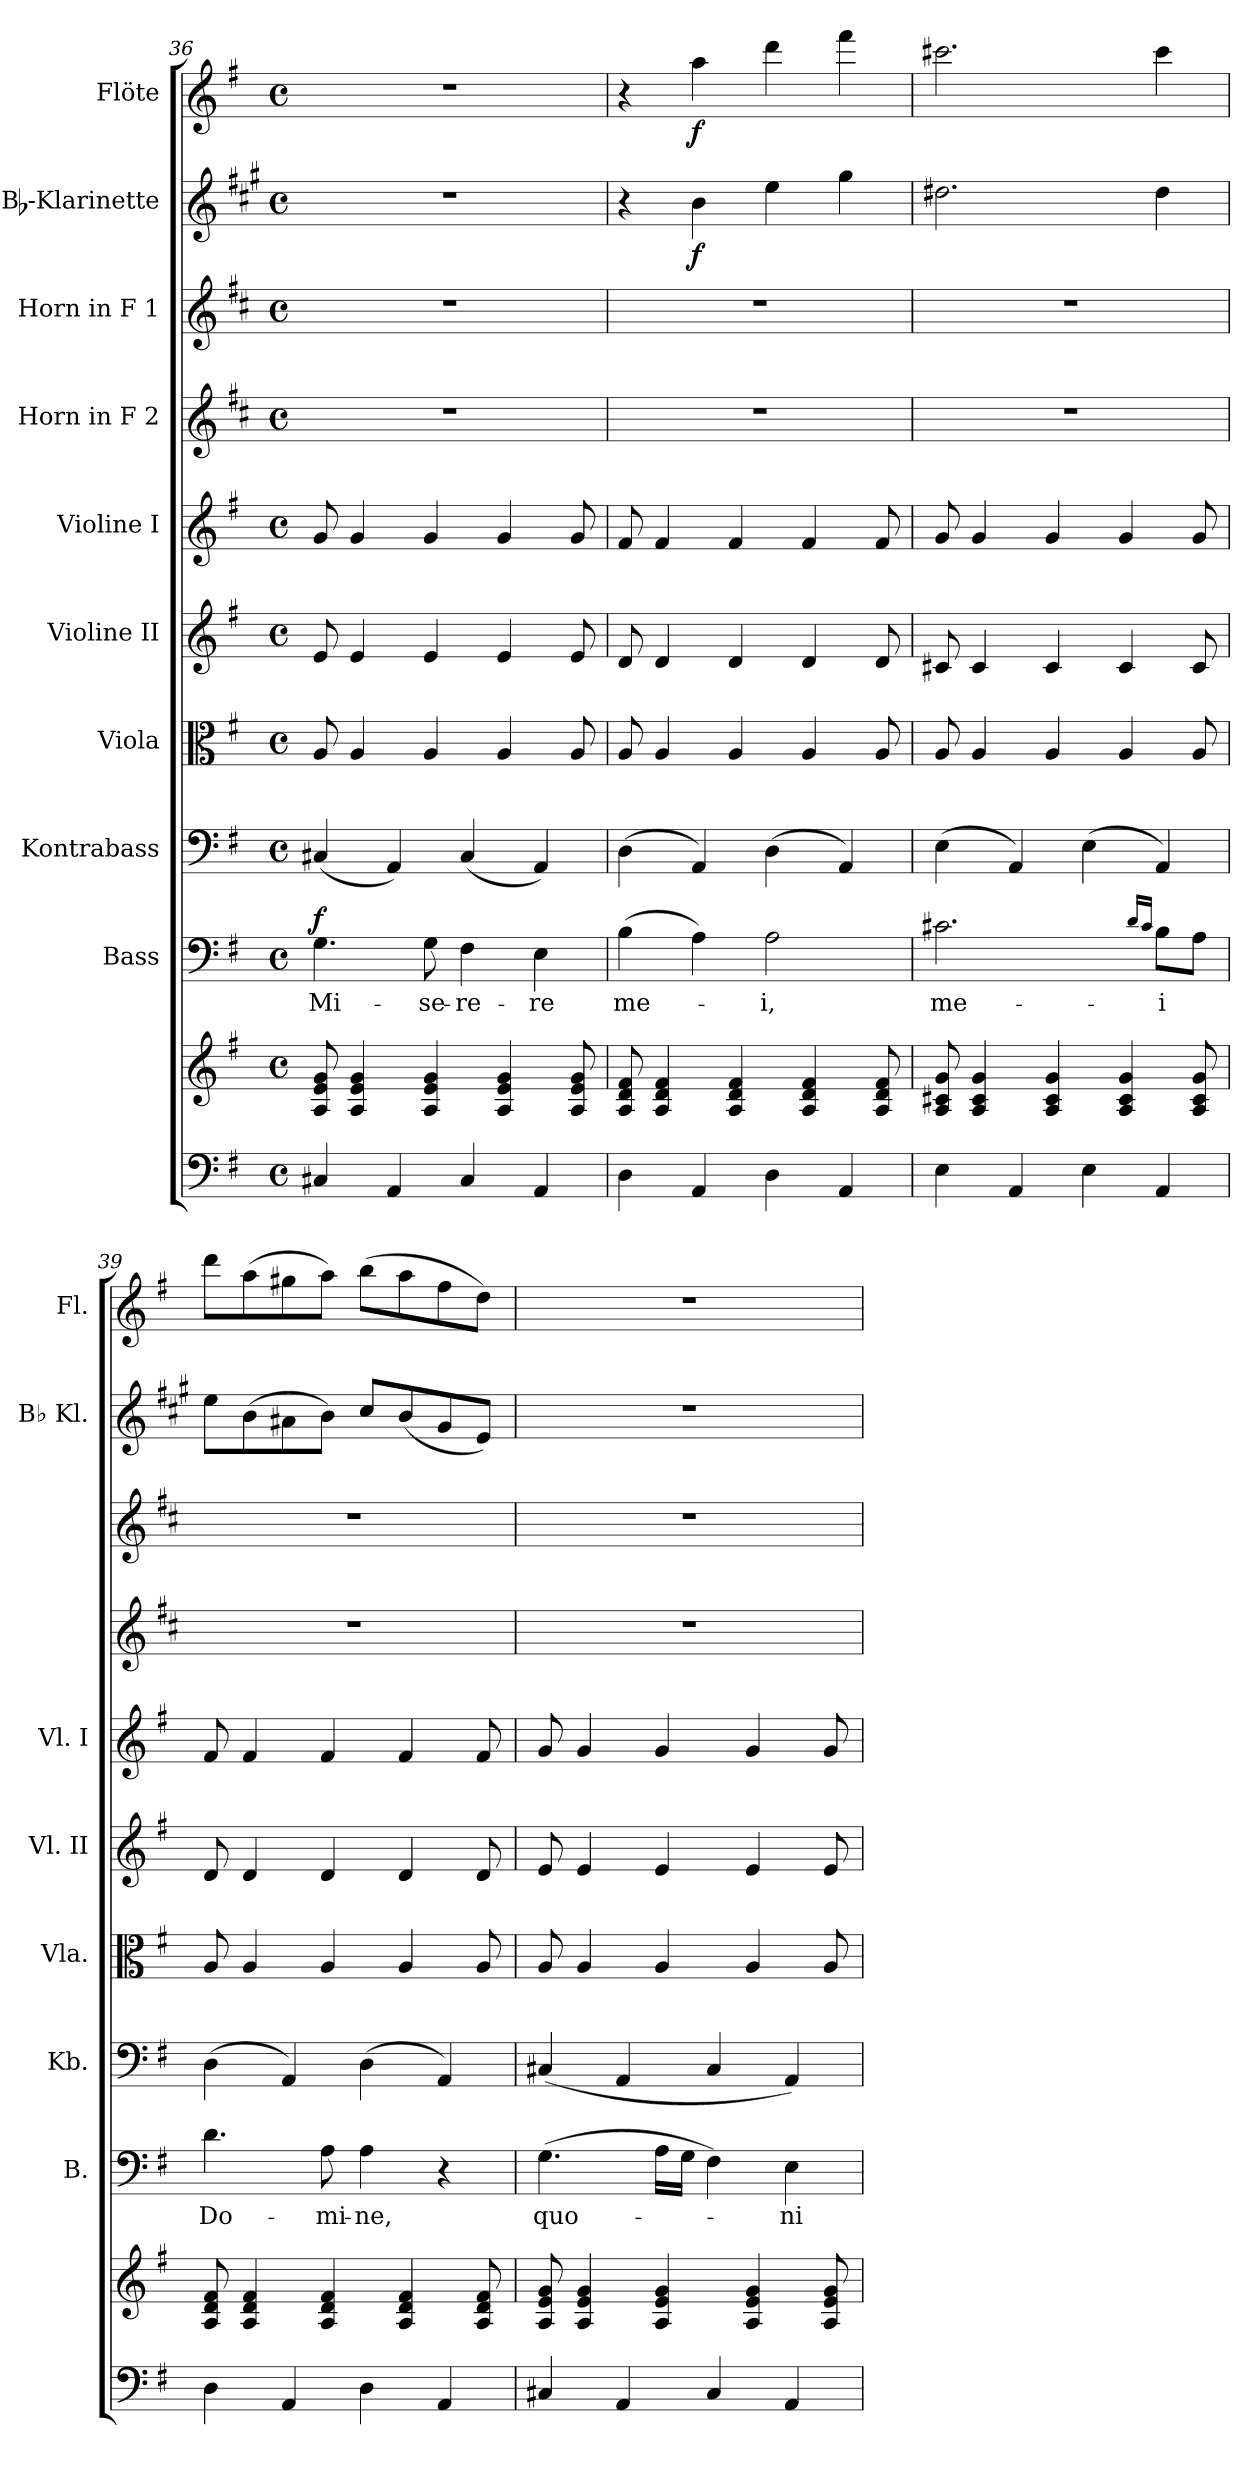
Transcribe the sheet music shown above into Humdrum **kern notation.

**kern	**kern	**kern	**text	**dynam	**kern	**kern	**kern	**kern	**kern	**kern	**kern	**dynam	**kern	**dynam
*part10	*part10	*part9	*part9	*part9	*part8	*part7	*part6	*part5	*part4	*part3	*part2	*part2	*part1	*part1
*staff11	*staff10	*staff9	*staff9	*staff9	*staff8	*staff7	*staff6	*staff5	*staff4	*staff3	*staff2	*staff2	*staff1	*staff1
*	*	*I"Bass	*	*	*I"Kontrabass	*I"Viola	*I"Violine II	*I"Violine I	*I"Horn in F 2	*I"Horn in F 1	*I"Bb-Klarinette	*	*I"Flöte	*
*	*	*I'B.	*	*	*I'Kb.	*I'Vla.	*I'Vl. II	*I'Vl. I	*	*	*I'Bb Kl.	*	*I'Fl.	*
!!LO:PB:g=z
*clefF4	*clefG2	*clefF4	*	*	*clefF4	*clefC3	*clefG2	*clefG2	*clefG2	*clefG2	*clefG2	*	*clefG2	*
*	*	*	*	*	*ITrd7c12	*	*	*	*ITrd4c7	*ITrd4c7	*ITrd1c2	*	*	*
*k[f#]	*k[f#]	*k[f#]	*	*	*k[f#]	*k[f#]	*k[f#]	*k[f#]	*k[f#]	*k[f#]	*k[f#]	*	*k[f#]	*
*G:	*G:	*G:	*	*	*G:	*G:	*G:	*G:	*G:	*G:	*G:	*	*G:	*
*M4/4	*M4/4	*M4/4	*	*	*M4/4	*M4/4	*M4/4	*M4/4	*M4/4	*M4/4	*M4/4	*	*M4/4	*
*met(c)	*met(c)	*met(c)	*	*	*met(c)	*met(c)	*met(c)	*met(c)	*met(c)	*met(c)	*met(c)	*	*met(c)	*
=36	=36	=36	=36	=36	=36	=36	=36	=36	=36	=36	=36	=36	=36	=36
!	!	!	!LO:LY:b	!LO:DY:a	!	!	!	!	!	!	!	!	!	!
4C#X/	8A/ 8e/ 8g/	4.G\	Mi-	f	(<4CC#X/	8A/	8e/	8g/	1r	1r	1r	.	1r	.
.	4A/ 4e/ 4g/	.	.	.	.	4A/	4e/	4g/	.	.	.	.	.	.
4AA/	.	.	.	.	4AAA/)	.	.	.	.	.	.	.	.	.
!	!	!	!LO:LY:b	!	!	!	!	!	!	!	!	!	!	!
.	4A/ 4e/ 4g/	8G\	-se-	.	.	4A/	4e/	4g/	.	.	.	.	.	.
!	!	!	!LO:LY:b	!	!	!	!	!	!	!	!	!	!	!
4C#/	.	4F#\	-re-	.	(<4CC#/	.	.	.	.	.	.	.	.	.
.	4A/ 4e/ 4g/	.	.	.	.	4A/	4e/	4g/	.	.	.	.	.	.
!	!	!	!LO:LY:b	!	!	!	!	!	!	!	!	!	!	!
4AA/	.	4E\	-re	.	4AAA/)	.	.	.	.	.	.	.	.	.
.	8A/ 8e/ 8g/	.	.	.	.	8A/	8e/	8g/	.	.	.	.	.	.
=37	=37	=37	=37	=37	=37	=37	=37	=37	=37	=37	=37	=37	=37	=37
!	!	!	!LO:LY:b	!	!	!	!	!	!	!	!	!	!	!
4D\	8A/ 8d/ 8f#/	(>4B\	me-	.	(>4DD\	8A/	8d/	8f#/	1r	1r	4r	.	4r	.
.	4A/ 4d/ 4f#/	.	.	.	.	4A/	4d/	4f#/	.	.	.	.	.	.
!	!	!	!	!	!	!	!	!	!	!	!	!LO:DY:b	!	!LO:DY:b
4AA/	.	4A\)	.	.	4AAA/)	.	.	.	.	.	4a\	f	4aa\	f
.	4A/ 4d/ 4f#/	.	.	.	.	4A/	4d/	4f#/	.	.	.	.	.	.
!	!	!	!LO:LY:b	!	!	!	!	!	!	!	!	!	!	!
4D\	.	2A\	-i,	.	(>4DD\	.	.	.	.	.	4dd\	.	4ddd\	.
.	4A/ 4d/ 4f#/	.	.	.	.	4A/	4d/	4f#/	.	.	.	.	.	.
4AA/	.	.	.	.	4AAA/)	.	.	.	.	.	4ff#\	.	4fff#\	.
.	8A/ 8d/ 8f#/	.	.	.	.	8A/	8d/	8f#/	.	.	.	.	.	.
=38	=38	=38	=38	=38	=38	=38	=38	=38	=38	=38	=38	=38	=38	=38
!	!	!	!LO:LY:b	!	!	!	!	!	!	!	!	!	!	!
4E\	8A/ 8c#X/ 8g/	2.c#X\	me-	.	(>4EE\	8A/	8c#X/	8g/	1r	1r	2.cc#X\	.	2.ccc#X\	.
.	4A/ 4c#/ 4g/	.	.	.	.	4A/	4c#/	4g/	.	.	.	.	.	.
4AA/	.	.	.	.	4AAA/)	.	.	.	.	.	.	.	.	.
.	4A/ 4c#/ 4g/	.	.	.	.	4A/	4c#/	4g/	.	.	.	.	.	.
4E\	.	.	.	.	(>4EE\	.	.	.	.	.	.	.	.	.
.	4A/ 4c#/ 4g/	.	.	.	.	4A/	4c#/	4g/	.	.	.	.	.	.
.	.	16qd/LL	.	.	.	.	.	.	.	.	.	.	.	.
.	.	16qc#/JJ	.	.	.	.	.	.	.	.	.	.	.	.
!	!	!	!LO:LY:b	!	!	!	!	!	!	!	!	!	!	!
4AA/	.	8B\L	-i	.	4AAA/)	.	.	.	.	.	4cc#\	.	4ccc#\	.
.	8A/ 8c#/ 8g/	8A\J	.	.	.	8A/	8c#/	8g/	.	.	.	.	.	.
=39	=39	=39	=39	=39	=39	=39	=39	=39	=39	=39	=39	=39	=39	=39
!	!	!	!LO:LY:b	!	!	!	!	!	!	!	!	!	!	!
4D\	8A/ 8d/ 8f#/	4.d\	Do-	.	(>4DD\	8A/	8d/	8f#/	1r	1r	8dd\L	.	8ddd\L	.
.	4A/ 4d/ 4f#/	.	.	.	.	4A/	4d/	4f#/	.	.	(>8a\	.	(>8aa\	.
4AA/	.	.	.	.	4AAA/)	.	.	.	.	.	8g#X\	.	8gg#X\	.
!	!	!	!LO:LY:b	!	!	!	!	!	!	!	!	!	!	!
.	4A/ 4d/ 4f#/	8A\	-mi-	.	.	4A/	4d/	4f#/	.	.	8a\J)	.	8aa\J)	.
!	!	!	!LO:LY:b	!	!	!	!	!	!	!	!	!	!	!
4D\	.	4A\	-ne,	.	(>4DD\	.	.	.	.	.	8b/L	.	(>8bb\L	.
.	4A/ 4d/ 4f#/	.	.	.	.	4A/	4d/	4f#/	.	.	(<8a/	.	8aa\	.
4AA/	.	4r	.	.	4AAA/)	.	.	.	.	.	8f#/	.	8ff#\	.
.	8A/ 8d/ 8f#/	.	.	.	.	8A/	8d/	8f#/	.	.	8d/J)	.	8dd\J)	.
!!LO:PB:g=z
=40	=40	=40	=40	=40	=40	=40	=40	=40	=40	=40	=40	=40	=40	=40
!	!	!	!LO:LY:b	!	!	!	!	!	!	!	!	!	!	!
4C#X/	8A/ 8e/ 8g/	(>4.G\	quo-	.	(<4CC#X/	8A/	8e/	8g/	1r	1r	1r	.	1r	.
.	4A/ 4e/ 4g/	.	.	.	.	4A/	4e/	4g/	.	.	.	.	.	.
4AA/	.	.	.	.	4AAA/	.	.	.	.	.	.	.	.	.
.	4A/ 4e/ 4g/	16A\LL	.	.	.	4A/	4e/	4g/	.	.	.	.	.	.
.	.	16G\JJ	.	.	.	.	.	.	.	.	.	.	.	.
4C#/	.	4F#\)	.	.	4CC#/	.	.	.	.	.	.	.	.	.
.	4A/ 4e/ 4g/	.	.	.	.	4A/	4e/	4g/	.	.	.	.	.	.
!	!	!	!LO:LY:b	!	!	!	!	!	!	!	!	!	!	!
4AA/	.	4E\	-ni-	.	4AAA/)	.	.	.	.	.	.	.	.	.
.	8A/ 8e/ 8g/	.	.	.	.	8A/	8e/	8g/	.	.	.	.	.	.
=	=	=	=	=	=	=	=	=	=	=	=	=	=	=
*-	*-	*-	*-	*-	*-	*-	*-	*-	*-	*-	*-	*-	*-	*-
